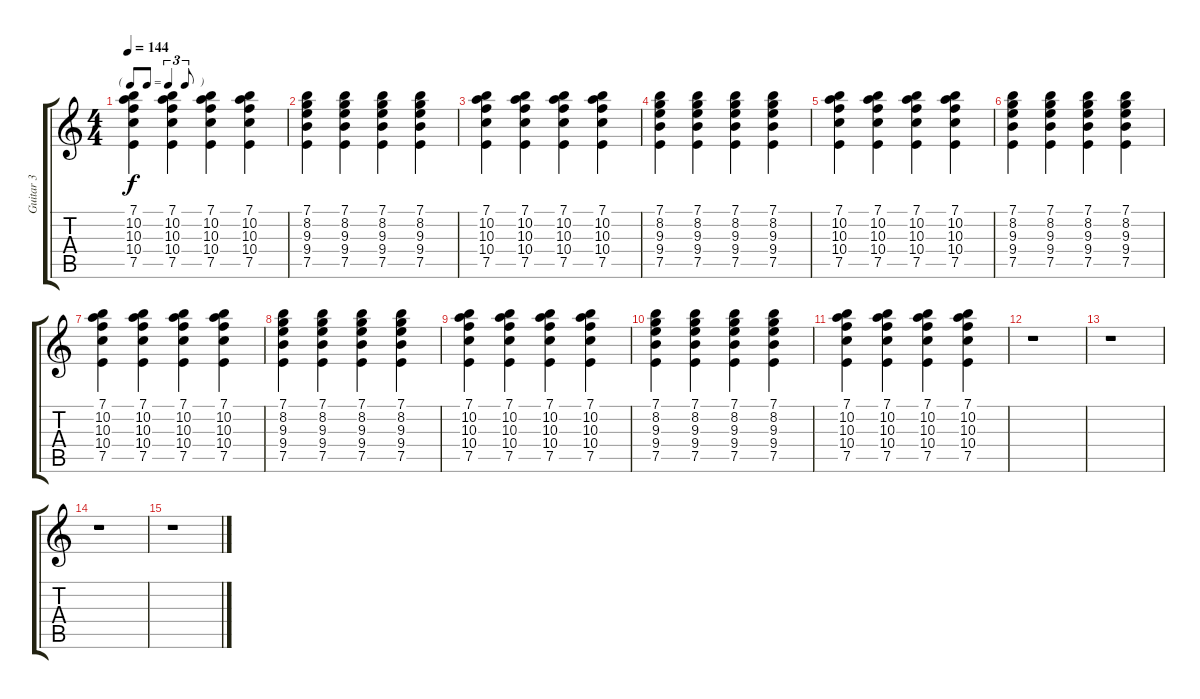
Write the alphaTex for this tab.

\track ("Guitar 3" "Guitar 3") {instrument electricguitarclean}
\staff {score tabs}
\tuning (E4 B3 G3 D3 A2 E2) {hide}
\ts (4 4)
\tf triplet8th
\tempo 144
\clef g2
\ks c
(7.1 10.2 10.3 10.4 7.5).4{dy f} (7.1 10.2 10.3 10.4 7.5).4 (7.1 10.2 10.3 10.4 7.5).4 (7.1 10.2 10.3 10.4 7.5).4 |
(7.1 8.2 9.3 9.4 7.5).4 (7.1 8.2 9.3 9.4 7.5).4 (7.1 8.2 9.3 9.4 7.5).4 (7.1 8.2 9.3 9.4 7.5).4 |
(7.1 10.2 10.3 10.4 7.5).4 (7.1 10.2 10.3 10.4 7.5).4 (7.1 10.2 10.3 10.4 7.5).4 (7.1 10.2 10.3 10.4 7.5).4 |
(7.1 8.2 9.3 9.4 7.5).4 (7.1 8.2 9.3 9.4 7.5).4 (7.1 8.2 9.3 9.4 7.5).4 (7.1 8.2 9.3 9.4 7.5).4 |
(7.1 10.2 10.3 10.4 7.5).4 (7.1 10.2 10.3 10.4 7.5).4 (7.1 10.2 10.3 10.4 7.5).4 (7.1 10.2 10.3 10.4 7.5).4 |
(7.1 8.2 9.3 9.4 7.5).4 (7.1 8.2 9.3 9.4 7.5).4 (7.1 8.2 9.3 9.4 7.5).4 (7.1 8.2 9.3 9.4 7.5).4 |
(7.1 10.2 10.3 10.4 7.5).4 (7.1 10.2 10.3 10.4 7.5).4 (7.1 10.2 10.3 10.4 7.5).4 (7.1 10.2 10.3 10.4 7.5).4 |
(7.1 8.2 9.3 9.4 7.5).4 (7.1 8.2 9.3 9.4 7.5).4 (7.1 8.2 9.3 9.4 7.5).4 (7.1 8.2 9.3 9.4 7.5).4 |
(7.1 10.2 10.3 10.4 7.5).4 (7.1 10.2 10.3 10.4 7.5).4 (7.1 10.2 10.3 10.4 7.5).4 (7.1 10.2 10.3 10.4 7.5).4 |
(7.1 8.2 9.3 9.4 7.5).4 (7.1 8.2 9.3 9.4 7.5).4 (7.1 8.2 9.3 9.4 7.5).4 (7.1 8.2 9.3 9.4 7.5).4 |
(7.1 10.2 10.3 10.4 7.5).4 (7.1 10.2 10.3 10.4 7.5).4 (7.1 10.2 10.3 10.4 7.5).4 (7.1 10.2 10.3 10.4 7.5).4 |
r.1 |
r.1 |
r.1 |
r.1
